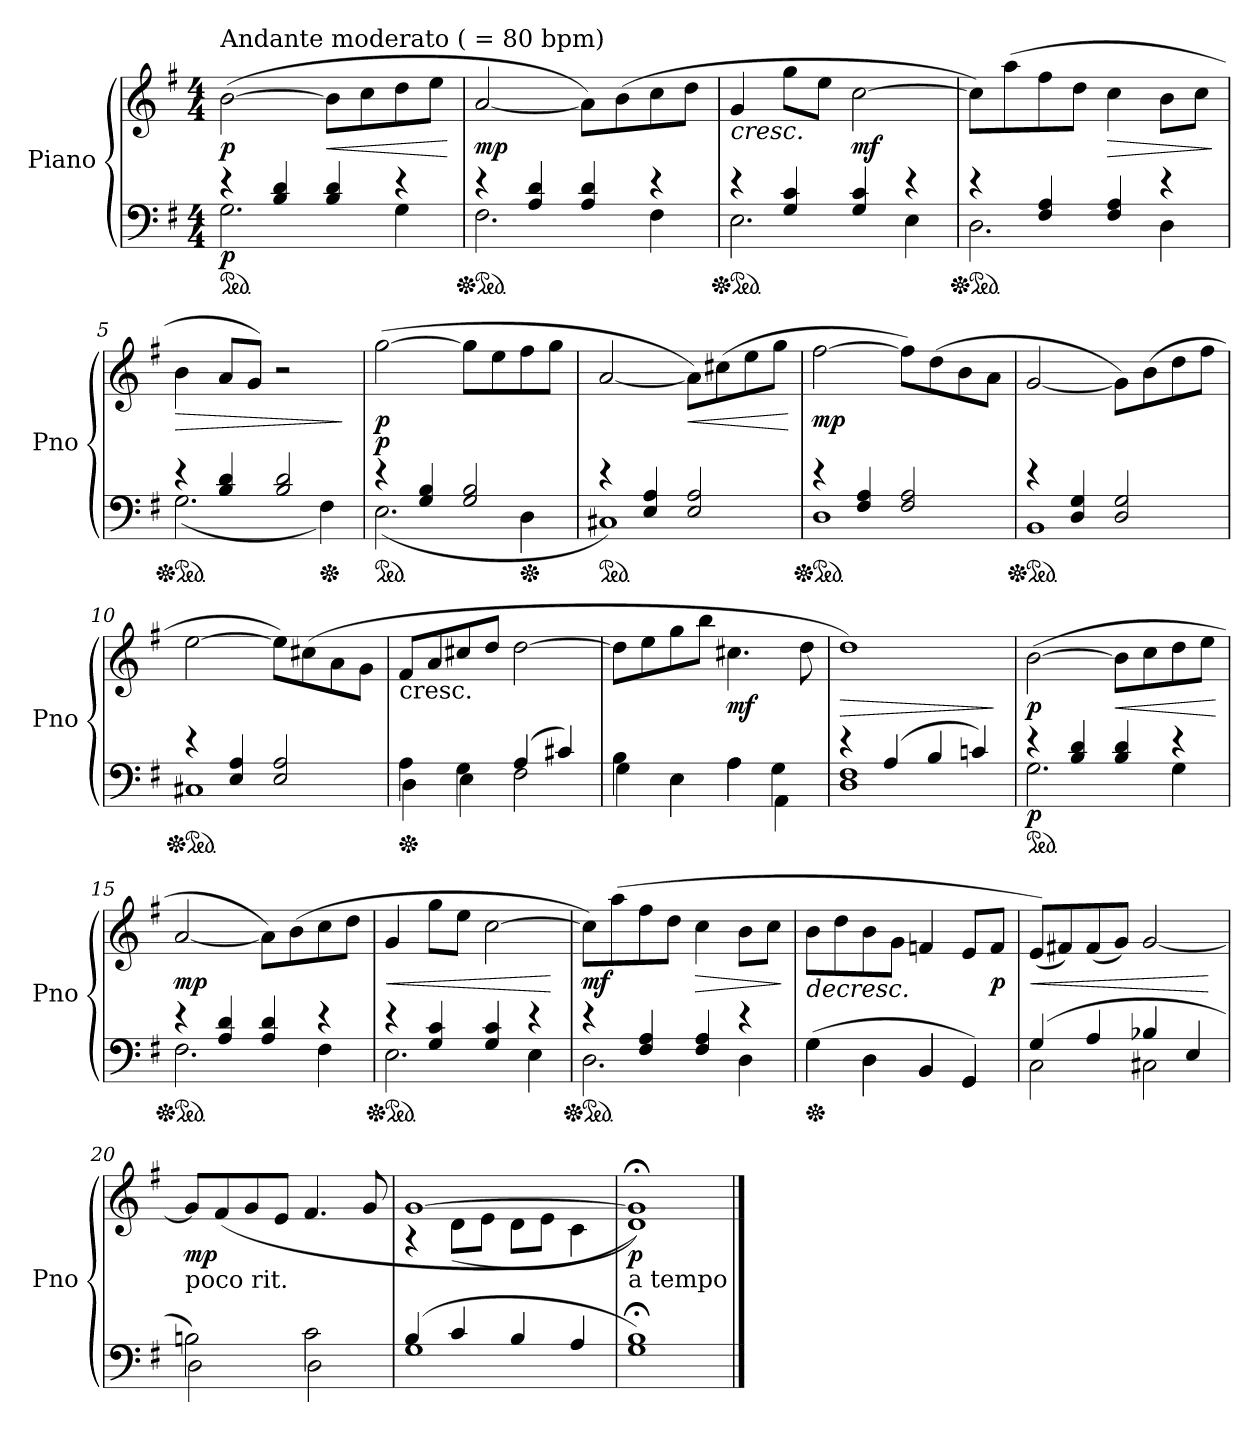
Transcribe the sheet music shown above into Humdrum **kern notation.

**kern	**dynam	**kern	**dynam
*part2	*part2	*part1	*part1
*staff2	*staff2	*staff1	*staff1
*I"Piano	*	*I"Piano	*
*I'Pno	*	*I'Pno	*
*clefF4	*	*clefG2	*
*k[f#]	*	*k[f#]	*
*G:	*	*G:	*
*M4/4	*	*M4/4	*
*ped	*	*	*
=1	=1	=1	=1
*^	*	*	*
!	!	!	!LO:TX:a:t=Andante moderato (      = 80 bpm)	!
!	!	!LO:DY:b	!	!LO:DY:b
4re	2.G\	p	([2b\	p
4B/ 4d/	.	.	.	.
!	!	!	!	!LO:HP:b
4B/ 4d/	.	.	8b\L]	<
.	.	.	8cc\	.
4re	4G\	.	8dd\	.
.	.	.	8ee\J	.
*v	*v	*	*	*
.	.	.	[
=2	=2	=2	=2
*Xped	*	*	*
*ped	*	*	*
*^	*	*	*
!	!	!	!	!LO:DY:b
4re	2.F#\	.	[2a/	mp
4A/ 4d/	.	.	.	.
4A/ 4d/	.	.	8a\L])	.
.	.	.	(8b\	.
4re	4F#\	.	8cc\	.
.	.	.	8dd\J	.
=3	=3	=3	=3	=3
*Xped	*	*	*	*
*ped	*	*	*	*
!	!	!	!	!LO:HP:b
4re	2.E\	.	4g/	<
4G/ 4c/	.	.	8gg\L	.
.	.	.	8ee\J	.
!	!	!	!	!LO:DY:b
4G/ 4c/	.	.	[2cc\	mf
4re	4E\	.	.	.
*v	*v	*	*	*
.	.	.	[
=4	=4	=4	=4
*Xped	*	*	*
*ped	*	*	*
*^	*	*	*
4re	2.D\	.	8cc\L])	.
.	.	.	(8aa\	.
4F#/ 4A/	.	.	8ff#\	.
.	.	.	8dd\J	.
!	!	!	!	!LO:HP:b
4F#/ 4A/	.	.	4cc\	>
4re	4D\	.	8b\L	.
.	.	.	8cc\J	.
*v	*v	*	*	*
.	.	.	]
!!LO:LB:g=z
=5	=5	=5	=5
*Xped	*	*	*
*ped	*	*	*
*^	*	*	*
!	!	!	!	!LO:HP:b
4re	(2.G\	.	4b\	>
4B/ 4d/	.	.	8a/L	.
.	.	.	8g/J)	.
2B/ 2d/	.	.	2r	.
*Xped	*	*	*	*
.	4F#\)	.	.	.
*v	*v	*	*	*
.	.	.	]
=6	=6	=6	=6
*ped	*	*	*
*^	*	*	*
!	!	!LO:DY:a	!	!LO:DY:b
4re	(2.E\	p	([2gg\	p
4G/ 4B/	.	.	.	.
2G/ 2B/	.	.	8gg\L]	.
.	.	.	8ee\	.
*Xped	*	*	*	*
.	4D\	.	8ff#\	.
.	.	.	8gg\J	.
=7	=7	=7	=7	=7
*ped	*	*	*	*
4re	1C#X)	.	[2a/	.
4E/ 4A/	.	.	.	.
!	!	!	!	!LO:HP:b
2E/ 2A/	.	.	8a\L])	<
.	.	.	(8cc#X\	.
.	.	.	8ee\	.
.	.	.	8gg\J	.
*v	*v	*	*	*
.	.	.	[
=8	=8	=8	=8
*Xped	*	*	*
*ped	*	*	*
*^	*	*	*
!	!	!	!	!LO:DY:b
4re	1D	.	[2ff#\	mp
4F#/ 4A/	.	.	.	.
2F#/ 2A/	.	.	8ff#\L])	.
.	.	.	(8dd\	.
.	.	.	8b\	.
.	.	.	8a\J	.
!!LO:LB:g=z
=9	=9	=9	=9	=9
*Xped	*	*	*	*
*ped	*	*	*	*
4re	1BB	.	[2g/	.
4D/ 4G/	.	.	.	.
2D/ 2G/	.	.	8g\L])	.
.	.	.	(8b\	.
.	.	.	8dd\	.
.	.	.	8ff#\J	.
=10	=10	=10	=10	=10
*Xped	*	*	*	*
*ped	*	*	*	*
4re	1C#X	.	[2ee\	.
4E/ 4A/	.	.	.	.
2E/ 2A/	.	.	8ee\L])	.
.	.	.	(8cc#X\	.
.	.	.	8a\	.
.	.	.	8g\J	.
=11	=11	=11	=11	=11
*Xped	*	*	*	*
!	!	!	!LO:TX:b:t=cresc.	!
4A\	4D\	.	8f#/L	.
.	.	.	8a/	.
4G\	4E\	.	8cc#X/	.
.	.	.	8dd/J	.
(4A/	2F#\	.	[2dd\	.
4c#X/)	.	.	.	.
=12	=12	=12	=12	=12
4B\	4G\	.	8dd\L]	.
.	.	.	8ee\	.
4E\	4E\	.	8gg\	.
.	.	.	8bb\J	.
!	!	!	!	!LO:DY:b
4A\	4A\	.	4.cc#X\	mf
4G\	4AA\	.	.	.
.	.	.	8dd\	.
!!LO:LB:g=z
=13	=13	=13	=13	=13
!	!	!	!	!LO:HP:b
4re	1D 1F#	.	1dd)	>
(4A/	.	.	.	.
4B/	.	.	.	.
4cn/)	.	.	.	.
*v	*v	*	*	*
.	.	.	]
=14	=14	=14	=14
*ped	*	*	*
*^	*	*	*
!	!	!LO:DY:b	!	!LO:DY:b
4re	2.G\	p	([2b\	p
4B/ 4d/	.	.	.	.
!	!	!	!	!LO:HP:b
4B/ 4d/	.	.	8b\L]	<
.	.	.	8cc\	.
4re	4G\	.	8dd\	.
.	.	.	8ee\J	.
*v	*v	*	*	*
.	.	.	[
=15	=15	=15	=15
*Xped	*	*	*
*ped	*	*	*
*^	*	*	*
!	!	!	!	!LO:DY:b
4re	2.F#\	.	[2a/	mp
4A/ 4d/	.	.	.	.
4A/ 4d/	.	.	8a\L])	.
.	.	.	(8b\	.
4re	4F#\	.	8cc\	.
.	.	.	8dd\J	.
=16	=16	=16	=16	=16
*Xped	*	*	*	*
*ped	*	*	*	*
!	!	!	!	!LO:HP:b
4re	2.E\	.	4g/	<
4G/ 4c/	.	.	8gg\L	.
.	.	.	8ee\J	.
4G/ 4c/	.	.	[2cc\	.
4re	4E\	.	.	.
*v	*v	*	*	*
.	.	.	[
=17	=17	=17	=17
*Xped	*	*	*
*ped	*	*	*
*^	*	*	*
!	!	!	!	!LO:DY:b
4re	2.D\	.	8cc\L])	mf
.	.	.	(8aa\	.
4F#/ 4A/	.	.	8ff#\	.
.	.	.	8dd\J	.
!	!	!	!	!LO:HP:b
4F#/ 4A/	.	.	4cc\	>
4re	4D\	.	8b\L	.
.	.	.	8cc\J	.
*v	*v	*	*	*
.	.	.	]
!!LO:LB:g=z
=18	=18	=18	=18
*Xped	*	*	*
*^	*	*	*
!	!	!	!	!LO:HP:b
4G\	(4G\	.	8b\L	>
.	.	.	8dd\	.
4D\	4D\	.	8b\	.
.	.	.	8g\J	.
4BB/	4BB/	.	4fn/	.
4GG/	4GG/)	.	8e/L	.
!	!	!	!	!LO:DY:b
.	.	.	8f/J	p
*v	*v	*	*	*
.	.	.	]
=19	=19	=19	=19
*^	*	*	*
!	!	!	!	!LO:HP:b
(4G/	2C\	.	(8e/L)	<
.	.	.	8f#X/)	.
4A/	.	.	(8f#/	.
.	.	.	8g/J)	.
4B-X/	2C#X\	.	[2g/	.
4E/	.	.	.	.
*v	*v	*	*	*
.	.	.	[
=20	=20	=20	=20
*^	*	*	*
!	!	!	!LO:TX:b:t=poco rit.	!
!	!	!	!	!LO:DY:b
2Bn\)	2D\	.	8g/L]	mp
.	.	.	(8f#/	.
.	.	.	8g/	.
.	.	.	8e/J	.
2c\	2D\	.	4.f#/	.
.	.	.	8g/	.
=21	=21	=21	=21	=21
*	*	*	*^	*
(4B/	1G	.	[1g	4rA	.
4c/	.	.	.	(8d\L	.
.	.	.	.	8e\J	.
4B/	.	.	.	8d\L	.
.	.	.	.	8e\J	.
4A/	.	.	.	4c\	.
=22	=22	=22	=22	=22	=22
!	!	!	!LO:TX:b:t=a tempo	!	!
!	!	!	!	!	!LO:DY:b
1B;<)	1G	.	1g;<])	1d)	p
*v	*v	*	*	*	*
*	*	*v	*v	*
==	==	==	==
*-	*-	*-	*-
